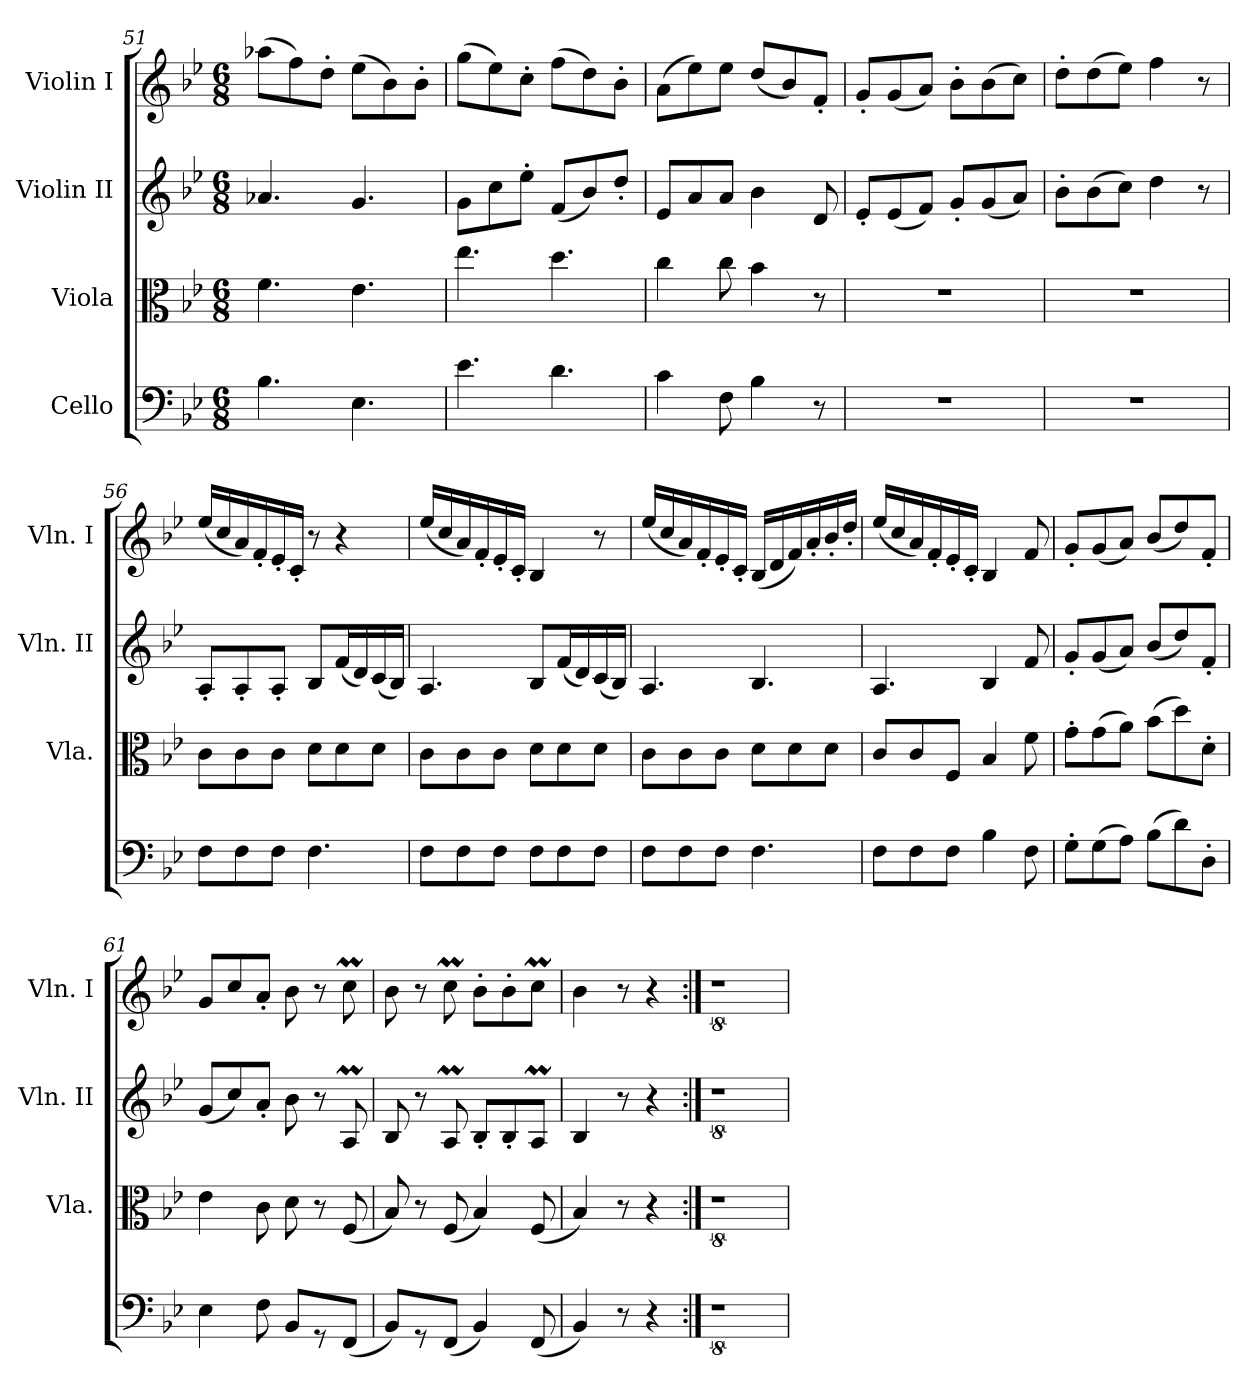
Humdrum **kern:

**kern	**kern	**kern	**kern
*part4	*part3	*part2	*part1
*staff4	*staff3	*staff2	*staff1
*I"Cello	*I"Viola	*I"Violin II	*I"Violin I
*	*I'Vla.	*I'Vln. II	*I'Vln. I
*clefF4	*clefC3	*clefG2	*clefG2
*k[b-e-]	*k[b-e-]	*k[b-e-]	*k[b-e-]
*B-:	*B-:	*B-:	*B-:
*M6/8	*M6/8	*M6/8	*M6/8
=51	=51	=51	=51
4.B-\	4.f\	4.a-X/	(>8aa-X\L
.	.	.	8ff\)
.	.	.	8dd'\J
4.E-\	4.e-\	4.g/	(>8ee-\L
.	.	.	8b-\)
.	.	.	8b-'\J
=52	=52	=52	=52
4.e-\	4.ee-\	8g\L	(>8gg\L
.	.	8cc\	8ee-\)
.	.	8ee-'\J	8cc'\J
4.d\	4.dd\	(8f/L	(8ff\L
.	.	8b-/)	8dd\)
.	.	8dd'/J	8b-'\J
=53	=53	=53	=53
4c\	4cc\	8e-/L	(>8a\L
.	.	8a/	8ee-\)
8F\	8cc\	8a/J	8ee-\J
4B-\	4b-\	4b-\	(8dd/L
.	.	.	8b-/)
8r	8r	8d/	8f'/J
!!LO:LB:g=z
=54	=54	=54	=54
2.r	2.r	8e-'/L	8g'/L
.	.	(8e-/	(8g/
.	.	8f/J)	8a/J)
.	.	8g'/L	8b-'\L
.	.	(8g/	(>8b-\
.	.	8a/J)	8cc\J)
=55	=55	=55	=55
2.r	2.r	8b-'\L	8dd'\L
.	.	(>8b-\	(>8dd\
.	.	8cc\J)	8ee-\J)
.	.	4dd\	4ff\
.	.	8r	8r
=56	=56	=56	=56
8F\L	8c\L	8A'/L	(16ee-/LL
.	.	.	16cc/
8F\	8c\	8A'/	16a/)
.	.	.	16f'/
8F\J	8c\J	8A'/J	16e-'/
.	.	.	16c'/JJ
4.F\	8d\L	8B-/L	8r
.	8d\	(16f/L	4r
.	.	16d/)	.
.	8d\J	(16c/	.
.	.	16B-/JJ)	.
=57	=57	=57	=57
8F\L	8c\L	4.A/	(16ee-/LL
.	.	.	16cc/
8F\	8c\	.	16a/)
.	.	.	16f'/
8F\J	8c\J	.	16e-'/
.	.	.	16c'/JJ
8F\L	8d\L	8B-/L	4B-/
8F\	8d\	(16f/L	.
.	.	16d/)	.
8F\J	8d\J	(16c/	8r
.	.	16B-/JJ)	.
!!LO:LB:g=z
=58	=58	=58	=58
8F\L	8c\L	4.A/	(16ee-/LL
.	.	.	16cc/
8F\	8c\	.	16a/)
.	.	.	16f'/
8F\J	8c\J	.	16e-'/
.	.	.	16c'/JJ
4.F\	8d\L	4.B-/	(16B-/LL
.	.	.	16d/
.	8d\	.	16f/)
.	.	.	16a'/
.	8d\J	.	16b-'/
.	.	.	16dd'/JJ
=59	=59	=59	=59
8F\L	8c/L	4.A/	(16ee-/LL
.	.	.	16cc/
8F\	8c/	.	16a/)
.	.	.	16f'/
8F\J	8F/J	.	16e-'/
.	.	.	16c'/JJ
4B-\	4B-/	4B-/	4B-/
8F\	8f\	8f/	8f/
!!LO:PB:g=z
=60	=60	=60	=60
8G'\L	8g'\L	8g'/L	8g'/L
(>8G\	(>8g\	(8g/	(8g/
8A\J)	8a\J)	8a/J)	8a/J)
(>8B-\L	(>8b-\L	(8b-/L	(8b-/L
8d\)	8dd\)	8dd/)	8dd/)
8D'\J	8d'\J	8f'/J	8f'/J
=61	=61	=61	=61
4E-\	4e-\	(8g/L	8g/L
.	.	8cc/)	8cc/
8F\	8c\	8a'/J	8a'/J
8BB-/L	8d\	8b-\	8b-\
8r	8r	8r	8r
(8FF/J	(8F/	8Am/	8ccM\
=62	=62	=62	=62
8BB-/L)	8B-/)	8B-/	8b-\
8r	8r	8r	8r
(8FF/J	(8F/	8Am/	8ccM\
4BB-/)	4B-/)	8B-'/L	8b-'\L
.	.	8B-'/	8b-'\
(8FF/	(8F/	8Am/J	8ccM\J
=63	=63	=63	=63
4BB-/)	4B-/)	4B-/	4b-\
8r	8r	8r	8r
4r	4r	4r	4r
!!LO:LB:g=z
=64:|!	=64:|!	=64:|!	=64:|!
8%5r	8%5r	8%5r	8%5r
=65	=65	=65	=65
8%5r	8%5r	8%5r	8%5r
==	==	==	==
*-	*-	*-	*-
